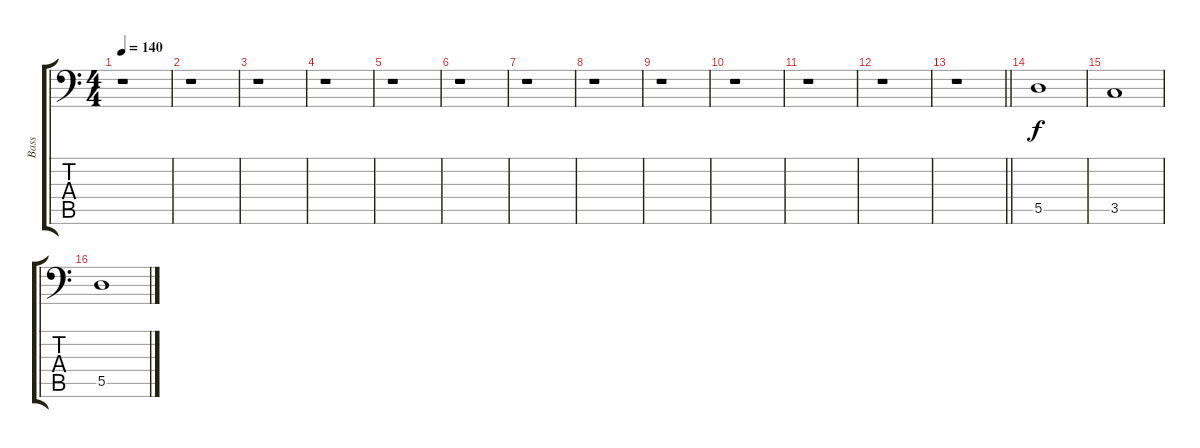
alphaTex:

\track ("Bass" "Bass") {instrument electricbasspick}
\staff {score tabs}
\tuning (E3 B2 G2 D2 A1 E1) {hide}
\ts (4 4)
\tempo 140
\clef f4
\ks c
r.1{dy f} |
r.1 |
r.1 |
r.1 |
r.1 |
r.1 |
r.1 |
r.1 |
r.1 |
r.1 |
r.1 |
r.1 |
\barLineRight lightlight
r.1 |
5.5.1 |
3.5.1 |
5.5.1
